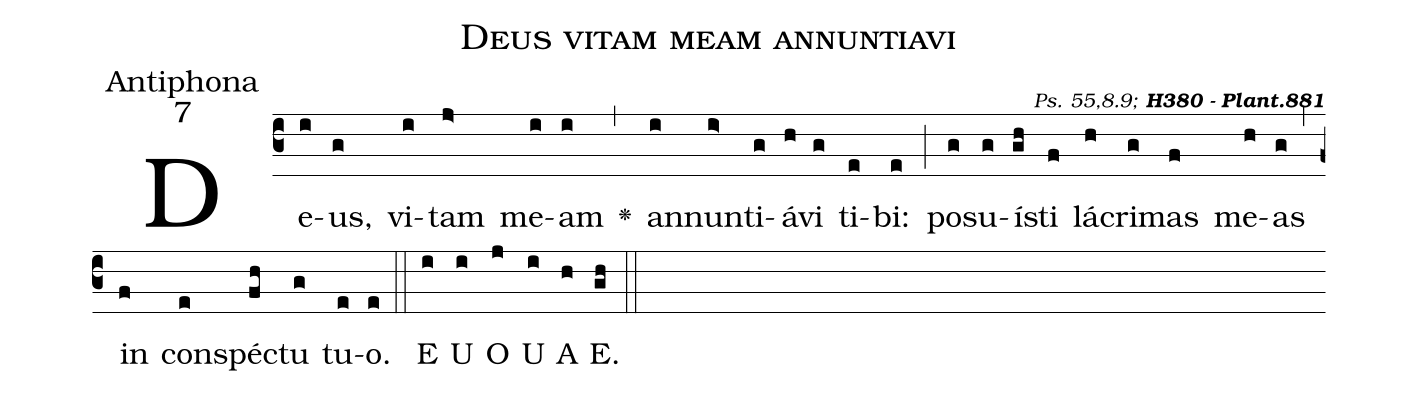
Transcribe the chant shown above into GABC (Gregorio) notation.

name:Deus vitam meam annuntiavi;
office-part:Antiphona;
mode:7;
commentary:{\itshape\mdseries\scriptsize Ps. 55,8.9;} {\bfseries\scriptsize H380 - Plant.881};
%%
(c3)De(i)us,(g) vi(i)tam(j>) me(i)am(i) <v>\greheightstar</v>(,) an(i)nun(i>)ti(g)á(h)vi(g) ti(e)bi:(e) (;) po(g)su(g)í(gh)sti(f) lá(h)cri(g)mas(f) me(h)as(g) (,) in(f) con(e)spé(fh)ctu(g) tu(e)o.(e) (::)
 E(i) U(i) O(j) U(i) A(h) E.(gh) (::)
